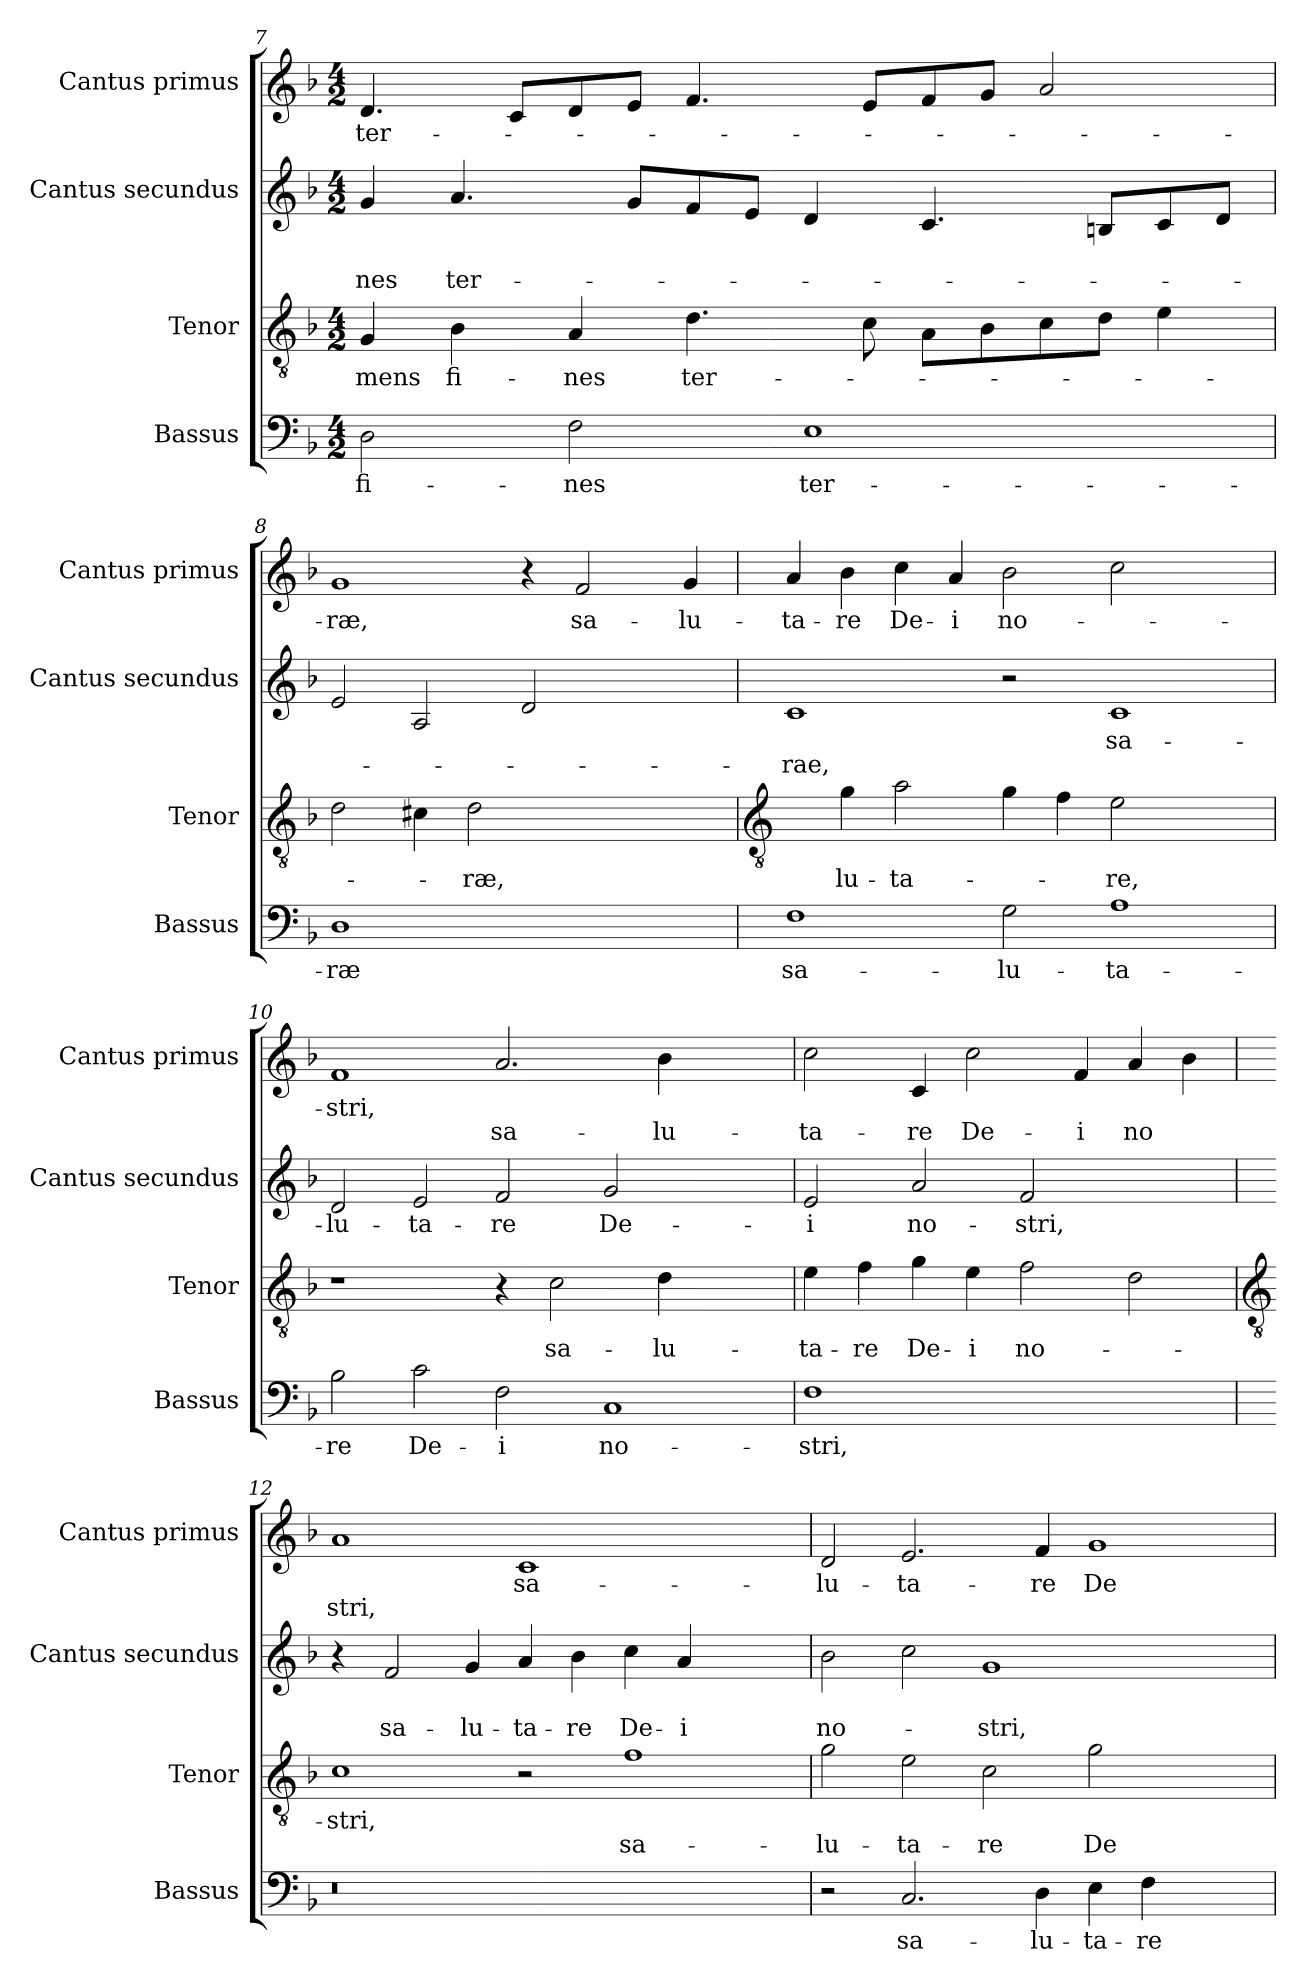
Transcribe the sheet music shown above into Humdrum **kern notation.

**kern	**text	**kern	**text	**text	**kern	**text	**text	**kern	**text	**text
*part4	*part4	*part3	*part3	*part3	*part2	*part2	*part2	*part1	*part1	*part1
*staff4	*staff4	*staff3	*staff3	*staff3	*staff2	*staff2	*staff2	*staff1	*staff1	*staff1
*I"Bassus	*	*I"Tenor	*	*	*I"Cantus secundus	*	*	*I"Cantus primus	*	*
*I'Bassus	*	*I'Tenor	*	*	*I'Cantus secundus	*	*	*I'Cantus primus	*	*
*clefF4	*	*clefGv2	*	*	*clefG2	*	*	*clefG2	*	*
*k[b-]	*	*k[b-]	*	*	*k[b-]	*	*	*k[b-]	*	*
*F:	*	*F:	*	*	*F:	*	*	*F:	*	*
*M4/2	*	*M4/2	*	*	*M4/2	*	*	*M4/2	*	*
=7	=7	=7	=7	=7	=7	=7	=7	=7	=7	=7
!	!LO:LY:b	!	!LO:LY:b	!	!	!	!LO:LY:b	!	!LO:LY:b	!
2D	fi-	4G	-mens	.	4g	.	-nes	4.d	ter-	.
!	!	!	!LO:LY:b	!	!	!	!LO:LY:b	!	!	!
.	.	4B-	fi-	.	4.a	.	ter-	.	.	.
.	.	.	.	.	.	.	.	8cL	.	.
!	!LO:LY:b	!	!LO:LY:b	!	!	!	!	!	!	!
2F	-nes	4A	-nes	.	.	.	.	8d	.	.
.	.	.	.	.	8gL	.	.	8eJ	.	.
!	!	!	!LO:LY:b	!	!	!	!	!	!	!
.	.	4.d	ter-	.	8f	.	.	4.f	.	.
.	.	.	.	.	8eJ	.	.	.	.	.
!	!LO:LY:b	!	!	!	!	!	!	!	!	!
1E	ter-	.	.	.	4d	.	.	.	.	.
.	.	8c	.	.	.	.	.	8eL	.	.
.	.	8AL	.	.	4.c	.	.	8f	.	.
.	.	8B-	.	.	.	.	.	8gJ	.	.
.	.	8c	.	.	.	.	.	2a	.	.
.	.	8dJ	.	.	8BnL	.	.	.	.	.
.	.	4e	.	.	8c	.	.	.	.	.
.	.	.	.	.	8dJ	.	.	.	.	.
=8	=8	=8	=8	=8	=8	=8	=8	=8	=8	=8
!	!LO:LY:b	!	!	!	!	!	!	!	!LO:LY:b	!
1D	-ræ	2d	.	.	2e	.	.	1g	-ræ,	.
.	.	4c#X	.	.	2A	.	.	.	.	.
!	!	!	!LO:LY:b	!	!	!	!	!	!	!
.	.	2d	-ræ,	.	.	.	.	.	.	.
1ryy	.	.	.	.	2d	.	.	4r	.	.
!	!	!	!LO:LY:b	!	!	!	!	!	!LO:LY:b	!
.	.	[2fyy	sa-	.	.	.	.	2f	sa-	.
.	.	.	.	.	2ryy	.	.	.	.	.
!	!	!	!	!	!	!	!	!	!LO:LY:b	!
.	.	4ryy	.	.	.	.	.	4g	-lu-	.
!!LO:LB:g=z
=9	=9	=9	=9	=9	=9	=9	=9	=9	=9	=9
*	*	*clefGv2	*	*	*	*	*	*	*	*
!	!LO:LY:b	!	!	!	!	!	!LO:LY:b	!	!LO:LY:b	!
1F	sa-	4fyy]	.	.	1c	.	-rae,	4a	-ta-	.
!	!	!	!LO:LY:b	!	!	!	!	!	!LO:LY:b	!
.	.	4g	-lu-	.	.	.	.	4b-	-re	.
!	!	!	!LO:LY:b	!	!	!	!	!	!LO:LY:b	!
.	.	2a	-ta-	.	.	.	.	4cc	De-	.
!	!	!	!	!	!	!	!	!	!LO:LY:b	!
.	.	.	.	.	.	.	.	4a	-i	.
!	!LO:LY:b	!	!	!	!	!	!	!	!LO:LY:b	!
2G	-lu-	4g	.	.	2r	.	.	2b-	no-	.
.	.	4f	.	.	.	.	.	.	.	.
!	!LO:LY:b	!	!LO:LY:b	!	!	!LO:LY:b	!	!	!	!
1A	-ta-	2e	-re,	.	1c	sa-	.	2cc	.	.
.	.	2ryy	.	.	.	.	.	2ryy	.	.
=10	=10	=10	=10	=10	=10	=10	=10	=10	=10	=10
!	!LO:LY:b	!	!	!	!	!LO:LY:b	!	!	!LO:LY:b	!
2B-	-re	1r	.	.	2d	-lu-	.	1f	-stri,	.
!	!LO:LY:b	!	!	!	!	!LO:LY:b	!	!	!	!
2c	De-	.	.	.	2e	-ta-	.	.	.	.
!	!LO:LY:b	!	!	!	!	!LO:LY:b	!	!	!	!LO:LY:b
2F	-i	4r	.	.	2f	-re	.	2.a	.	sa-
!	!	!	!LO:LY:b	!	!	!	!	!	!	!
.	.	2c	sa-	.	.	.	.	.	.	.
!	!LO:LY:b	!	!	!	!	!LO:LY:b	!	!	!	!
1C	no-	.	.	.	2g	De-	.	.	.	.
!	!	!	!LO:LY:b	!	!	!	!	!	!	!LO:LY:b
.	.	4d	-lu-	.	.	.	.	4b-	.	-lu-
.	.	2ryy	.	.	2ryy	.	.	2ryy	.	.
=11	=11	=11	=11	=11	=11	=11	=11	=11	=11	=11
!	!LO:LY:b	!	!LO:LY:b	!	!	!LO:LY:b	!	!	!	!LO:LY:b
1F	-stri,	4e	-ta-	.	2e	-i	.	2cc	.	-ta-
!	!	!	!LO:LY:b	!	!	!	!	!	!	!
.	.	4f	-re	.	.	.	.	.	.	.
!	!	!	!LO:LY:b	!	!	!LO:LY:b	!	!	!	!LO:LY:b
.	.	4g	De-	.	2a	no-	.	4c	.	-re
!	!	!	!LO:LY:b	!	!	!	!	!	!	!LO:LY:b
.	.	4e	-i	.	.	.	.	2cc	.	De-
!	!	!	!LO:LY:b	!	!	!LO:LY:b	!	!	!	!
1ryy	.	2f	no-	.	2f	-stri,	.	.	.	.
!	!	!	!	!	!	!	!	!	!	!LO:LY:b
.	.	.	.	.	.	.	.	4f	.	-i
!	!	!	!	!	!	!	!	!	!	!LO:LY:b
.	.	2d	.	.	2ryy	.	.	4a	.	no
.	.	.	.	.	.	.	.	4b-	.	.
!!LO:LB:g=z
=12	=12	=12	=12	=12	=12	=12	=12	=12	=12	=12
*	*	*clefGv2	*	*	*	*	*	*	*	*
!	!	!	!LO:LY:b	!	!	!	!	!	!	!LO:LY:b
0r	.	1c	-stri,	.	4r	.	.	1a	.	stri,
!	!	!	!	!	!	!	!LO:LY:b	!	!	!
.	.	.	.	.	2f	.	sa-	.	.	.
!	!	!	!	!	!	!	!LO:LY:b	!	!	!
.	.	.	.	.	4g	.	-lu-	.	.	.
!	!	!	!	!	!	!	!LO:LY:b	!	!LO:LY:b	!
.	.	2r	.	.	4a	.	-ta-	1c	sa-	.
!	!	!	!	!	!	!	!LO:LY:b	!	!	!
.	.	.	.	.	4b-	.	-re	.	.	.
!	!	!	!	!LO:LY:b	!	!	!LO:LY:b	!	!	!
.	.	1f	.	sa-	4cc	.	De-	.	.	.
!	!	!	!	!	!	!	!LO:LY:b	!	!	!
.	.	.	.	.	4a	.	-i	.	.	.
2ryy	.	.	.	.	2ryy	.	.	2ryy	.	.
=13	=13	=13	=13	=13	=13	=13	=13	=13	=13	=13
!	!	!	!	!LO:LY:b	!	!	!LO:LY:b	!	!LO:LY:b	!
2r	.	2g	.	-lu-	2b-	.	no-	2d	-lu-	.
!	!LO:LY:b	!	!	!LO:LY:b	!	!	!	!	!LO:LY:b	!
2.C	sa-	2e	.	-ta-	2cc	.	.	2.e	-ta-	.
!	!	!	!	!LO:LY:b	!	!	!LO:LY:b	!	!	!
.	.	2c	.	-re	1g	.	-stri,	.	.	.
!	!LO:LY:b	!	!	!	!	!	!	!	!LO:LY:b	!
4D	-lu-	.	.	.	.	.	.	4f	-re	.
!	!LO:LY:b	!	!	!LO:LY:b	!	!	!	!	!LO:LY:b	!
4E	-ta-	2g	.	De-	.	.	.	1g	De-	.
!	!LO:LY:b	!	!	!	!	!	!	!	!	!
4F	-re	.	.	.	.	.	.	.	.	.
2ryy	.	2ryy	.	.	2ryy	.	.	.	.	.
=	=	=	=	=	=	=	=	=	=	=
*-	*-	*-	*-	*-	*-	*-	*-	*-	*-	*-
